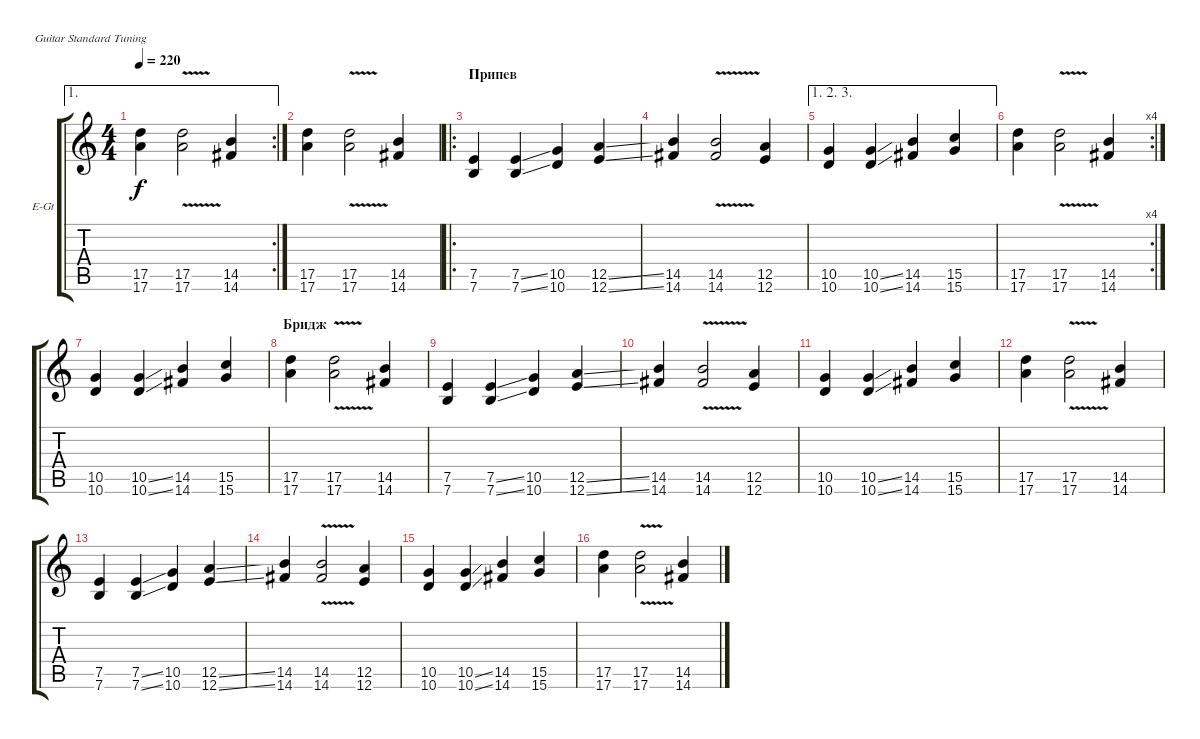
\bracketExtendMode groupsimilarinstruments
\firstSystemTrackNameOrientation horizontal
\otherSystemsTrackNameOrientation horizontal
\track ("Гитара 1" "E-Gt") {instrument electricguitarclean}
\staff {score tabs}
\tuning (E4 B3 G3 D3 A2 E2)
\ae 1
\rc 2
\ts (4 4)
\tempo 220
\clef g2
\ks c
(17.5 17.6).4{dy f} (17.5{v} 17.6{v}).2 (14.5 14.6).4 |
(17.5 17.6).4 (17.5{v} 17.6{v}).2 (14.5 14.6).4 |
\ro
\section ("" "Припев")
(7.5 7.6).4 (7.5{ss} 7.6{ss}).4 (10.5 10.6).4 (12.5{ss} 12.6{ss}).4 |
(14.5 14.6).4 (14.5{v} 14.6{v}).2 (12.5 12.6).4 |
\ae (1 2 3)
(10.5 10.6).4 (10.5{ss} 10.6{ss}).4 (14.5 14.6).4 (15.5 15.6).4 |
\rc 4
(17.5 17.6).4 (17.5{v} 17.6{v}).2 (14.5 14.6).4 |
(10.5 10.6).4 (10.5{ss} 10.6{ss}).4 (14.5 14.6).4 (15.5 15.6).4 |
\section ("" "Бридж")
(17.5 17.6).4 (17.5{v} 17.6{v}).2 (14.5 14.6).4 |
(7.5 7.6).4 (7.5{ss} 7.6{ss}).4 (10.5 10.6).4 (12.5{ss} 12.6{ss}).4 |
(14.5 14.6).4 (14.5{v} 14.6{v}).2 (12.5 12.6).4 |
(10.5 10.6).4 (10.5{ss} 10.6{ss}).4 (14.5 14.6).4 (15.5 15.6).4 |
(17.5 17.6).4 (17.5{v} 17.6{v}).2 (14.5 14.6).4 |
(7.5 7.6).4 (7.5{ss} 7.6{ss}).4 (10.5 10.6).4 (12.5{ss} 12.6{ss}).4 |
(14.5 14.6).4 (14.5{v} 14.6{v}).2 (12.5 12.6).4 |
(10.5 10.6).4 (10.5{ss} 10.6{ss}).4 (14.5 14.6).4 (15.5 15.6).4 |
(17.5 17.6).4 (17.5{v} 17.6{v}).2 (14.5 14.6).4
